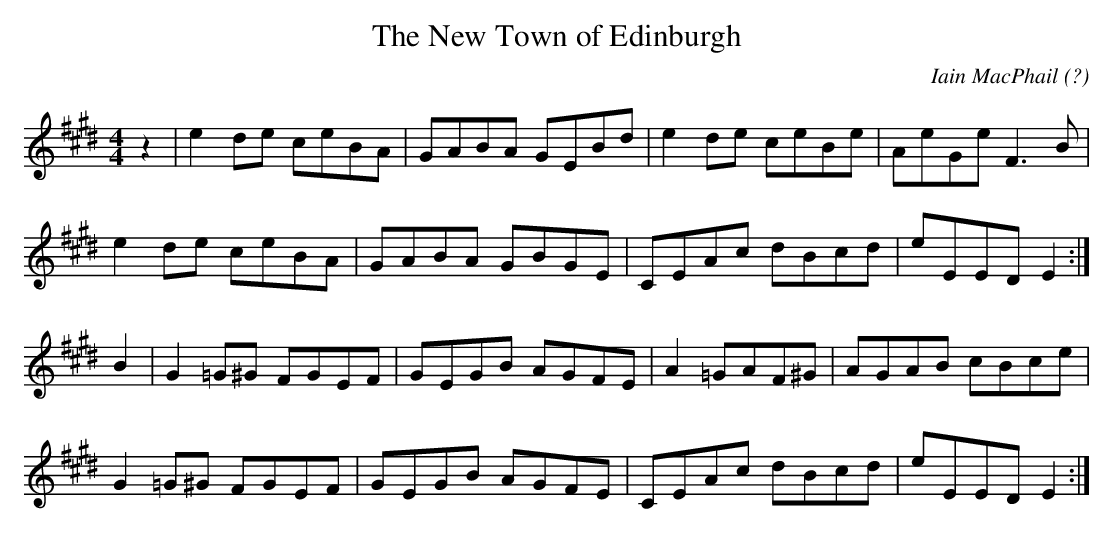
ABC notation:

X:1
T:The New Town of Edinburgh
C:Iain MacPhail (?)
M:4/4
L:1/8
K:E
z2|e2 de ceBA|GABA GEBd|e2 de ceBe|AeGe F3 B|
e2 de ceBA|GABA GBGE|CEAc dBcd|eEED E2:|]
B2|G2 =G^G FGEF|GEGB AGFE|A2 =GAF^G|AGAB cBce|
G2 =G^G FGEF|GEGB AGFE|CEAc dBcd|eEED E2:|]
